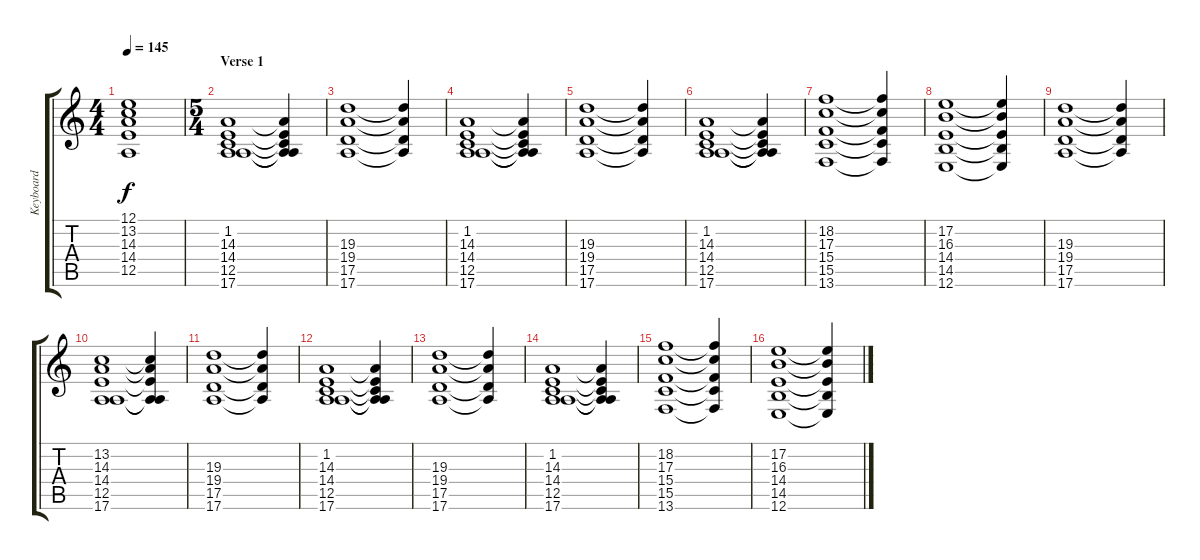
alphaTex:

\track ("Keyboard" "Keyboard") {instrument pad2warm}
\staff {score tabs}
\tuning (E4 B3 G3 D3 A2 E2) {hide}
\ts (4 4)
\tempo 145
\clef g2
\ks c
(12.1 13.2 14.3 14.4 12.5).1{dy f} |
\ts (5 4)
\section ("" "Verse 1")
(1.2 14.3 14.4 12.5 17.6).1{volume 5} (1.2{t} 14.3{t} 14.4{t} 12.5{t} 17.6{t}).4 |
(19.3 19.4 17.5 17.6).1 (19.3{t} 19.4{t} 17.5{t} 17.6{t}).4 |
(1.2 14.3 14.4 12.5 17.6).1 (1.2{t} 14.3{t} 14.4{t} 12.5{t} 17.6{t}).4 |
(19.3 19.4 17.5 17.6).1 (19.3{t} 19.4{t} 17.5{t} 17.6{t}).4 |
(1.2 14.3 14.4 12.5 17.6).1 (1.2{t} 14.3{t} 14.4{t} 12.5{t} 17.6{t}).4 |
(18.2 17.3 15.4 15.5 13.6).1 (18.2{t} 17.3{t} 15.4{t} 15.5{t} 13.6{t}).4 |
(17.2 16.3 14.4 14.5 12.6).1 (17.2{t} 16.3{t} 14.4{t} 14.5{t} 12.6{t}).4 |
(19.3 19.4 17.5 17.6).1 (19.3{t} 19.4{t} 17.5{t} 17.6{t}).4 |
(13.2 14.3 14.4 12.5 17.6).1 (13.2{t} 14.3{t} 14.4{t} 12.5{t} 17.6{t}).4 |
(19.3 19.4 17.5 17.6).1 (19.3{t} 19.4{t} 17.5{t} 17.6{t}).4 |
(1.2 14.3 14.4 12.5 17.6).1 (1.2{t} 14.3{t} 14.4{t} 12.5{t} 17.6{t}).4 |
(19.3 19.4 17.5 17.6).1 (19.3{t} 19.4{t} 17.5{t} 17.6{t}).4 |
(1.2 14.3 14.4 12.5 17.6).1 (1.2{t} 14.3{t} 14.4{t} 12.5{t} 17.6{t}).4 |
(18.2 17.3 15.4 15.5 13.6).1 (18.2{t} 17.3{t} 15.4{t} 15.5{t} 13.6{t}).4 |
(17.2 16.3 14.4 14.5 12.6).1 (17.2{t} 16.3{t} 14.4{t} 14.5{t} 12.6{t}).4
